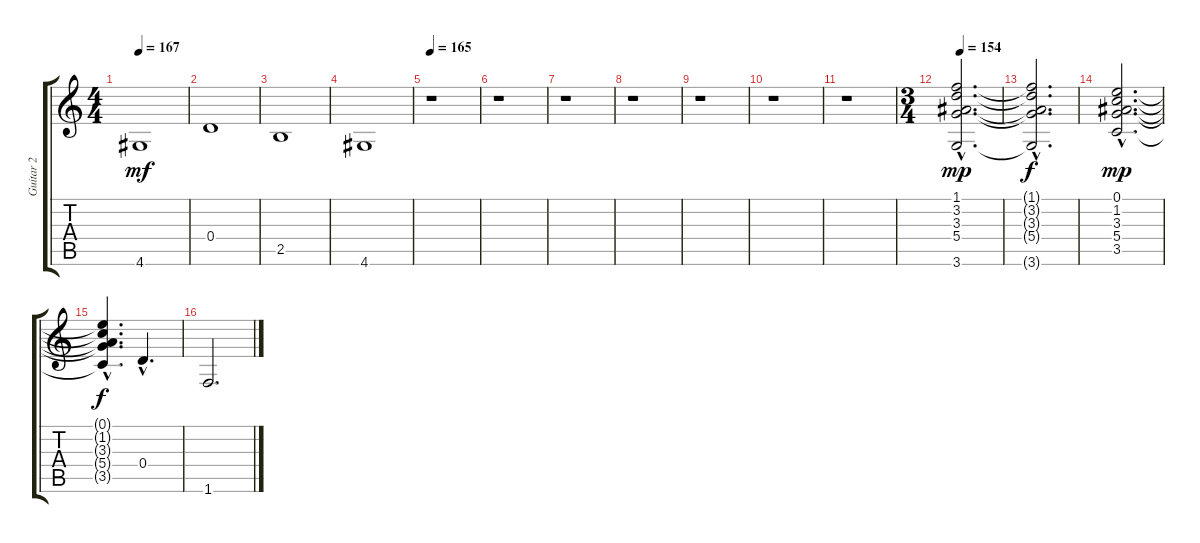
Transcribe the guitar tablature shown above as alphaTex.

\track ("Guitar 2" "Guitar 2") {instrument distortionguitar}
\staff {score tabs}
\tuning (E4 B3 G3 D3 A2 E2) {hide}
\ts (4 4)
\tempo 167
\clef g2
\ks c
4.6.1{dy mf} |
0.4.1 |
2.5.1 |
4.6.1 |
\tempo 165
r.1 |
r.1 |
r.1 |
r.1 |
r.1 |
r.1 |
r.1 |
\ts (3 4)
\tempo 154
(1.1{hac} 3.2{hac} 3.3{hac} 5.4{hac} 3.6{hac}).2{d dy mp} |
(1.1{hac t} 3.2{hac t} 3.3{hac t} 5.4{hac t} 3.6{hac t}).2{d dy f} |
(0.1{hac} 1.2{hac} 3.3{hac} 5.4{hac} 3.5{hac}).2{d dy mp} |
(0.1{hac t} 1.2{hac t} 3.3{hac t} 5.4{hac t} 3.5{hac t}).4{d dy f} 0.4{hac}.4{d} |
1.6.2{d}
